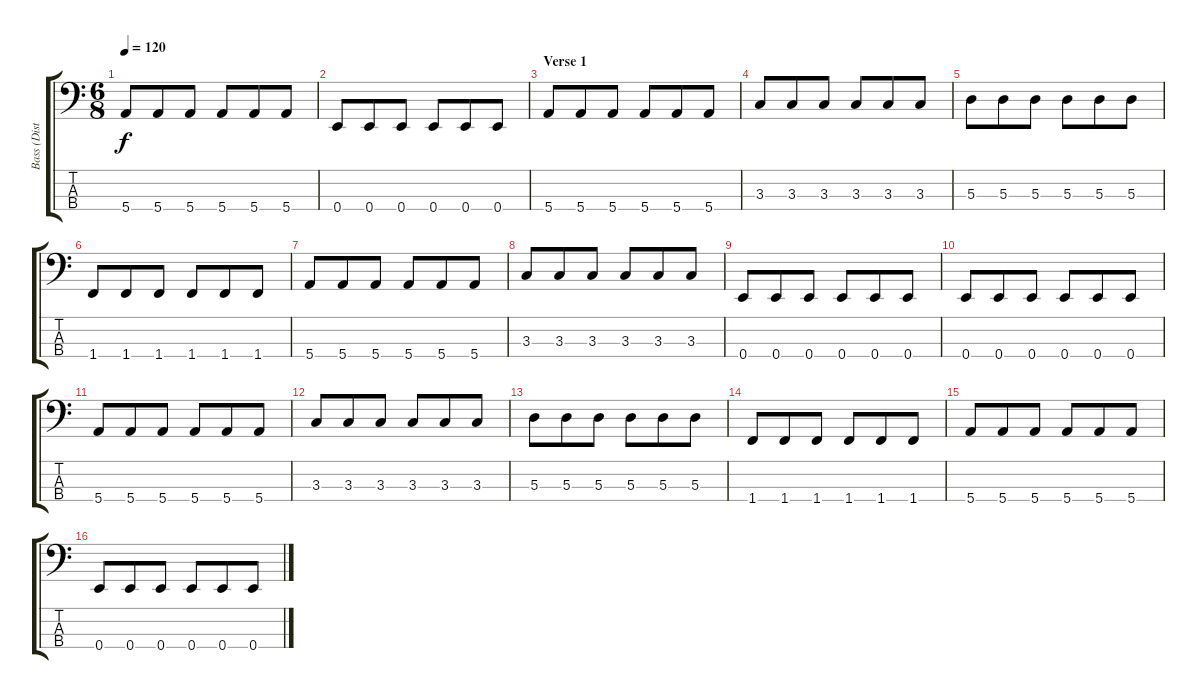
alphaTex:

\track ("Bass (Distorted)" "Bass (Dist") {instrument electricbassfinger}
\staff {score tabs}
\tuning (G2 D2 A1 E1) {hide}
\ts (6 8)
\tempo 120
\clef f4
\ks c
5.4.8{dy f} 5.4.8 5.4.8 5.4.8 5.4.8 5.4.8 |
0.4.8 0.4.8 0.4.8 0.4.8 0.4.8 0.4.8 |
\section ("" "Verse 1")
5.4.8 5.4.8 5.4.8 5.4.8 5.4.8 5.4.8 |
3.3.8 3.3.8 3.3.8 3.3.8 3.3.8 3.3.8 |
5.3.8 5.3.8 5.3.8 5.3.8 5.3.8 5.3.8 |
1.4.8 1.4.8 1.4.8 1.4.8 1.4.8 1.4.8 |
5.4.8 5.4.8 5.4.8 5.4.8 5.4.8 5.4.8 |
3.3.8 3.3.8 3.3.8 3.3.8 3.3.8 3.3.8 |
0.4.8 0.4.8 0.4.8 0.4.8 0.4.8 0.4.8 |
0.4.8 0.4.8 0.4.8 0.4.8 0.4.8 0.4.8 |
5.4.8 5.4.8 5.4.8 5.4.8 5.4.8 5.4.8 |
3.3.8 3.3.8 3.3.8 3.3.8 3.3.8 3.3.8 |
5.3.8 5.3.8 5.3.8 5.3.8 5.3.8 5.3.8 |
1.4.8 1.4.8 1.4.8 1.4.8 1.4.8 1.4.8 |
5.4.8 5.4.8 5.4.8 5.4.8 5.4.8 5.4.8 |
0.4.8 0.4.8 0.4.8 0.4.8 0.4.8 0.4.8
